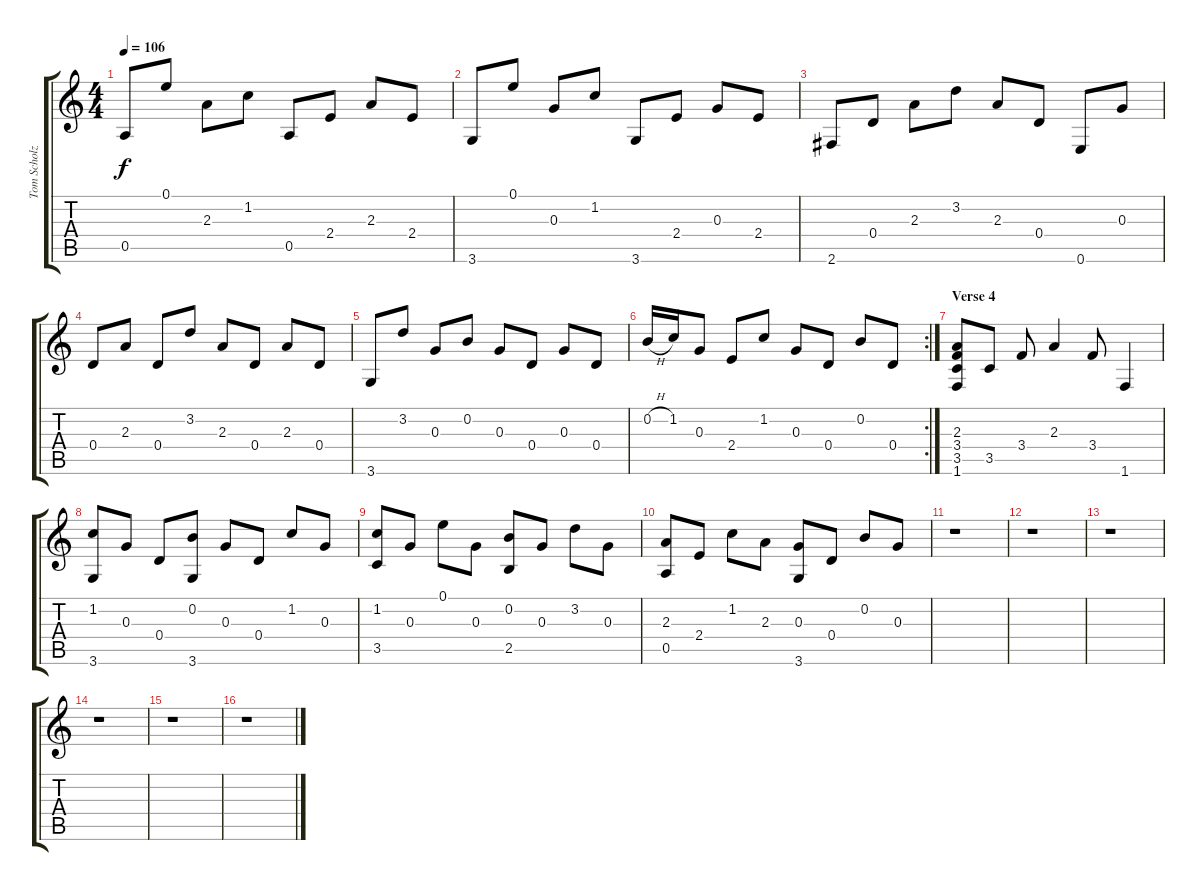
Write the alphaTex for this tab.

\track ("Tom Scholz - Acoustic" "Tom Scholz") {instrument acousticguitarsteel}
\staff {score tabs}
\tuning (E4 B3 G3 D3 A2 E2) {hide}
\ts (4 4)
\tempo 106
\clef g2
\ks c
0.5.8{dy f} 0.1.8 2.3.8 1.2.8 0.5.8 2.4.8 2.3.8 2.4.8 |
3.6.8 0.1.8 0.3.8 1.2.8 3.6.8 2.4.8 0.3.8 2.4.8 |
2.6.8 0.4.8 2.3.8 3.2.8 2.3.8 0.4.8 0.6.8 0.3.8 |
0.4.8 2.3.8 0.4.8 3.2.8 2.3.8 0.4.8 2.3.8 0.4.8 |
3.6.8 3.2.8 0.3.8 0.2.8 0.3.8 0.4.8 0.3.8 0.4.8 |
\rc 2
0.2{h}.16 1.2.16 0.3.8 2.4.8 1.2.8 0.3.8 0.4.8 0.2.8 0.4.8 |
\section ("" "Verse 4")
(2.3 3.4 3.5 1.6).8 3.5.8 3.4.8 2.3.4 3.4.8 1.6.4 |
(1.2 3.6).8 0.3.8 0.4.8 (0.2 3.6).8 0.3.8 0.4.8 1.2.8 0.3.8 |
(1.2 3.5).8 0.3.8 0.1.8 0.3.8 (0.2 2.5).8 0.3.8 3.2.8 0.3.8 |
(2.3 0.5).8 2.4.8 1.2.8 2.3.8 (0.3 3.6).8 0.4.8 0.2.8 0.3.8 |
r.1 |
r.1 |
r.1 |
r.1 |
r.1 |
r.1
